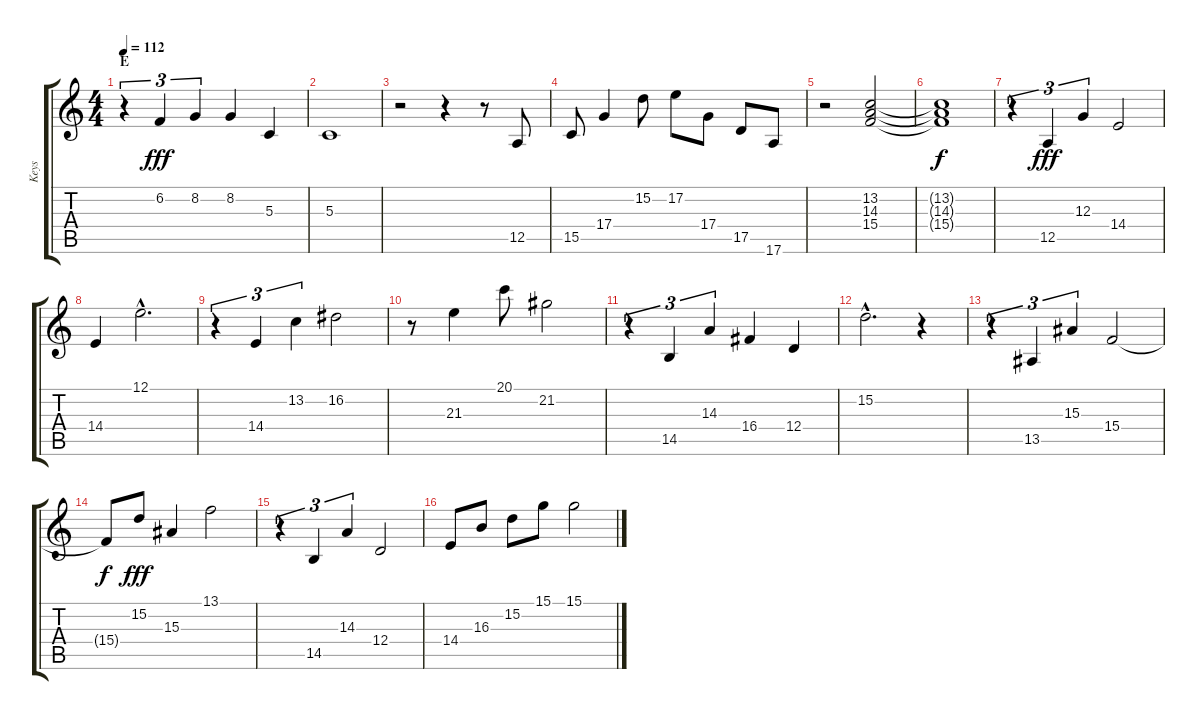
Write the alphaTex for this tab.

\track ("Keys" "Keys") {instrument stringensemble1}
\staff {score tabs}
\tuning (E4 B3 G3 D3 A2 E2) {hide}
\ts (4 4)
\section ("" "E")
\tempo 112
\clef g2
\ks c
r.4{tu (3 2) dy fff} 6.2.4{tu (3 2)} 8.2.4{tu (3 2)} 8.2.4 5.3.4 |
5.3.1 |
r.2 r.4 r.8 12.5.8 |
15.5.8 17.4.4 15.2.8 17.2.8 17.4.8 17.5.8 17.6.8 |
r.2 (13.2 14.3 15.4).2 |
(13.2{t} 14.3{t} 15.4{t}).1{dy f} |
r.4{tu (3 2)} 12.5.4{tu (3 2) dy fff} 12.3.4{tu (3 2)} 14.4.2 |
14.4.4 12.1{hac}.2{d} |
r.4{tu (3 2)} 14.4.4{tu (3 2)} 13.2.4{tu (3 2)} 16.2.2 |
r.8 21.3.4 20.1.8 21.2.2 |
r.4{tu (3 2)} 14.5.4{tu (3 2)} 14.3.4{tu (3 2)} 16.4.4 12.4.4 |
15.2{hac}.2{d} r.4 |
r.4{tu (3 2)} 13.5.4{tu (3 2)} 15.3.4{tu (3 2)} 15.4.2 |
15.4{t}.8{dy f} 15.2.8{dy fff} 15.3.4 13.1.2 |
r.4{tu (3 2)} 14.5.4{tu (3 2)} 14.3.4{tu (3 2)} 12.4.2 |
14.4.8 16.3.8 15.2.8 15.1.8 15.1.2
